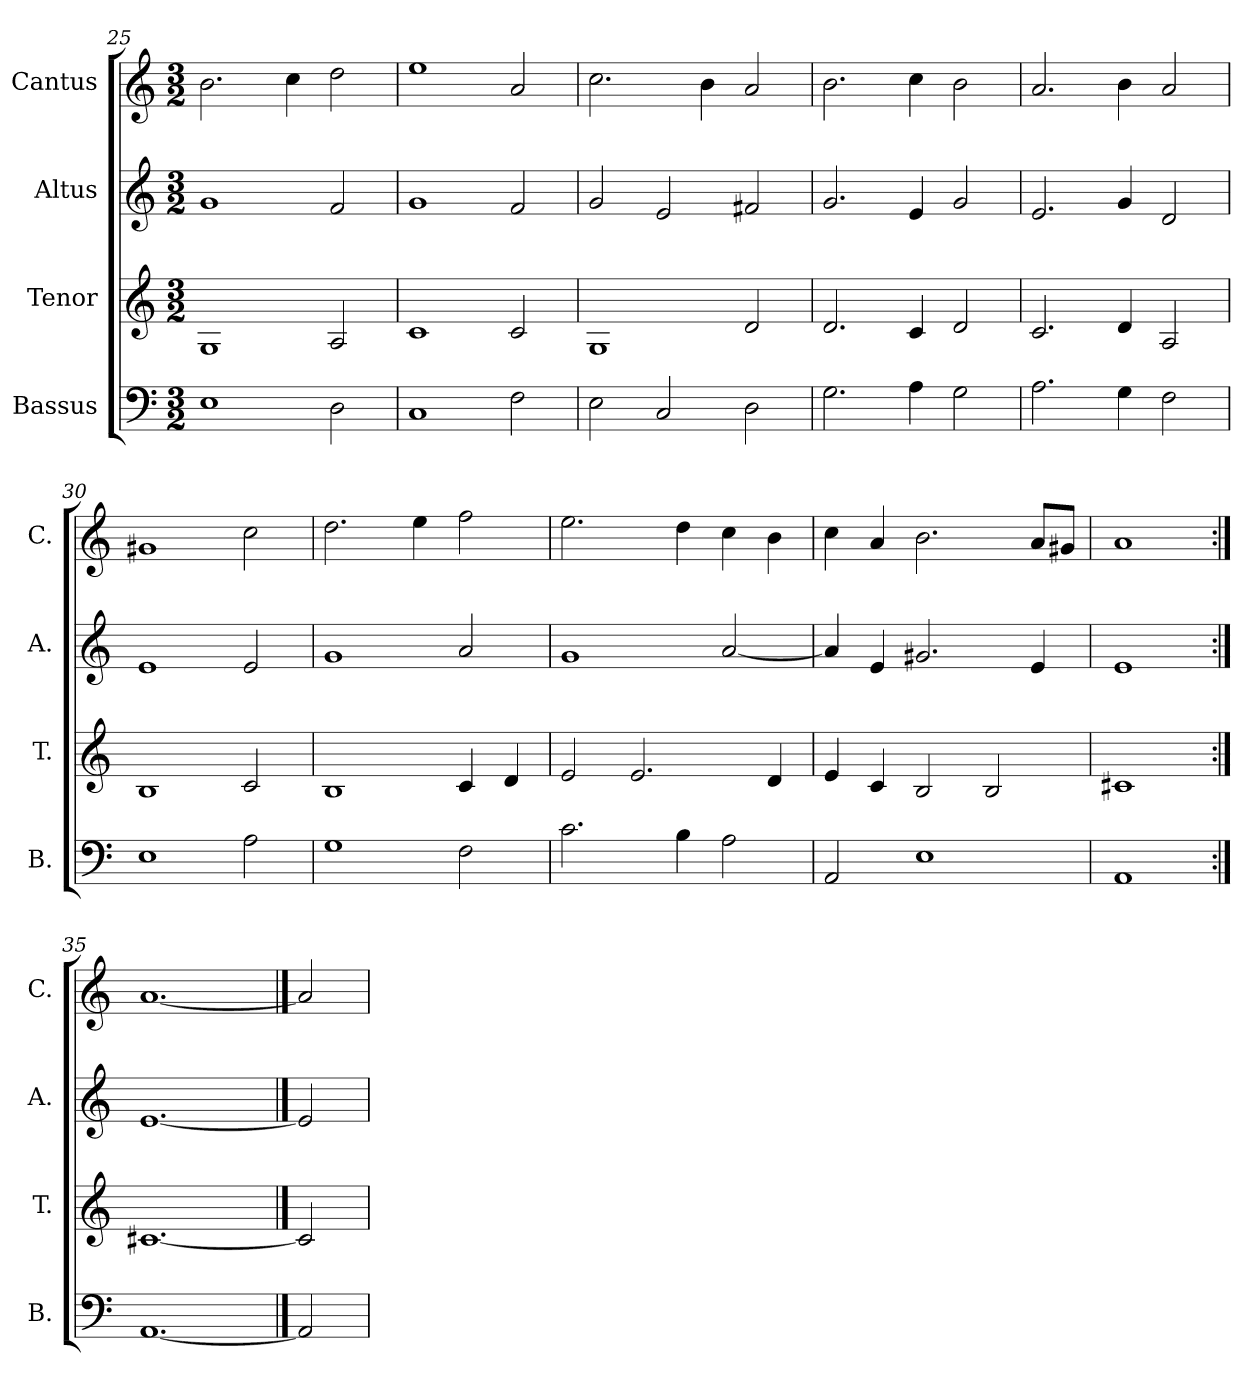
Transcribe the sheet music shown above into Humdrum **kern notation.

**kern	**kern	**kern	**kern
*part4	*part3	*part2	*part1
*staff4	*staff3	*staff2	*staff1
*I"Bassus	*I"Tenor	*I"Altus	*I"Cantus
*I'B.	*I'T.	*I'A.	*I'C.
*clefF4	*clefG2	*clefG2	*clefG2
*k[]	*k[]	*k[]	*k[]
*C:	*C:	*C:	*C:
*M3/2	*M3/2	*M3/2	*M3/2
=25	=25	=25	=25
1E\	1G/	1g/	2.b\
.	.	.	4cc\
2D\	2A/	2f/	2dd\
=26	=26	=26	=26
1C/	1c/	1g/	1ee\
2F\	2c/	2f/	2a/
=27	=27	=27	=27
2E\	1G/	2g/	2.cc\
2C/	.	2e/	.
.	.	.	4b\
2D\	2d/	2f#X/	2a/
=28	=28	=28	=28
2.G\	2.d/	2.g/	2.b\
4A\	4c/	4e/	4cc\
2G\	2d/	2g/	2b\
!!LO:LB:g=z
=29	=29	=29	=29
2.A\	2.c/	2.e/	2.a/
4G\	4d/	4g/	4b\
2F\	2A/	2d/	2a/
=30	=30	=30	=30
1E\	1B/	1e/	1g#X/
2A\	2c/	2e/	2cc\
=31	=31	=31	=31
1G\	1B/	1g/	2.dd\
.	.	.	4ee\
2F\	4c/	2a/	2ff\
.	4d/	.	.
=32	=32	=32	=32
2.c\	2e/	1g/	2.ee\
.	2.e/	.	.
4B\	.	.	4dd\
2A\	.	[2a/	4cc\
.	4d/	.	4b\
=33	=33	=33	=33
2AA/	4e/	4a/]	4cc\
.	4c/	4e/	4a/
1E\	2B/	2.g#X/	2.b\
.	2B/	.	.
.	.	4e/	8a/L
.	.	.	8g#X/J
=34	=34	=34	=34
1AA/	1c#X/	1e/	1a/
=35:|!	=35:|!	=35:|!	=35:|!
[1.AA/	[1.c#X/	[1.e/	[1.a/
==36	==36	==36	==36
2AA/]	2c#/]	2e/]	2a/]
=	=	=	=
*-	*-	*-	*-
